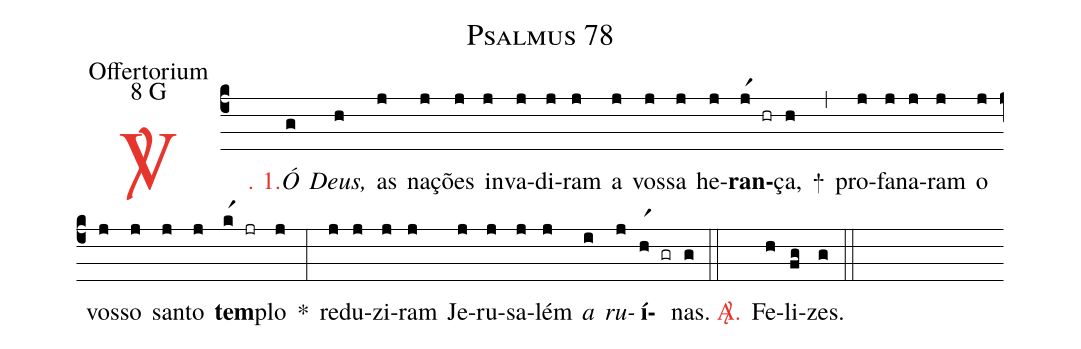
name: Psalmus 78;
office-part: Offertorium;
mode: 8;
mode-differentia: G;
%%
(c4)

<c><sp>V/</sp>. 1.</c>() <i>Ó</i>(g) <i>Deus,</i>(h) as(j) na(j)ções(j) in(j)va(j)di(j)ram(j) a(j) vos(j)sa(j) he(j)<b>ran</b>(jr1 hr)ça,(h) +(,) pro(j)fa(j)na(j)ram(j) o(j) vos(j)so(j) san(j)to(j) <b>tem</b>(kr1 jr)plo(j) *(:) re(j)du(j)zi(j)ram(j) Je(j)ru(j)sa(j)lém(j) <i>a</i>(i) <i>ru</i>(j)<b>í</b>(hr1 gr)nas.(g)

(::)

<nlba><c><sp>A/</sp>.</c>() Fe</nlba>(h)li(fg)zes.(g)

(::)
